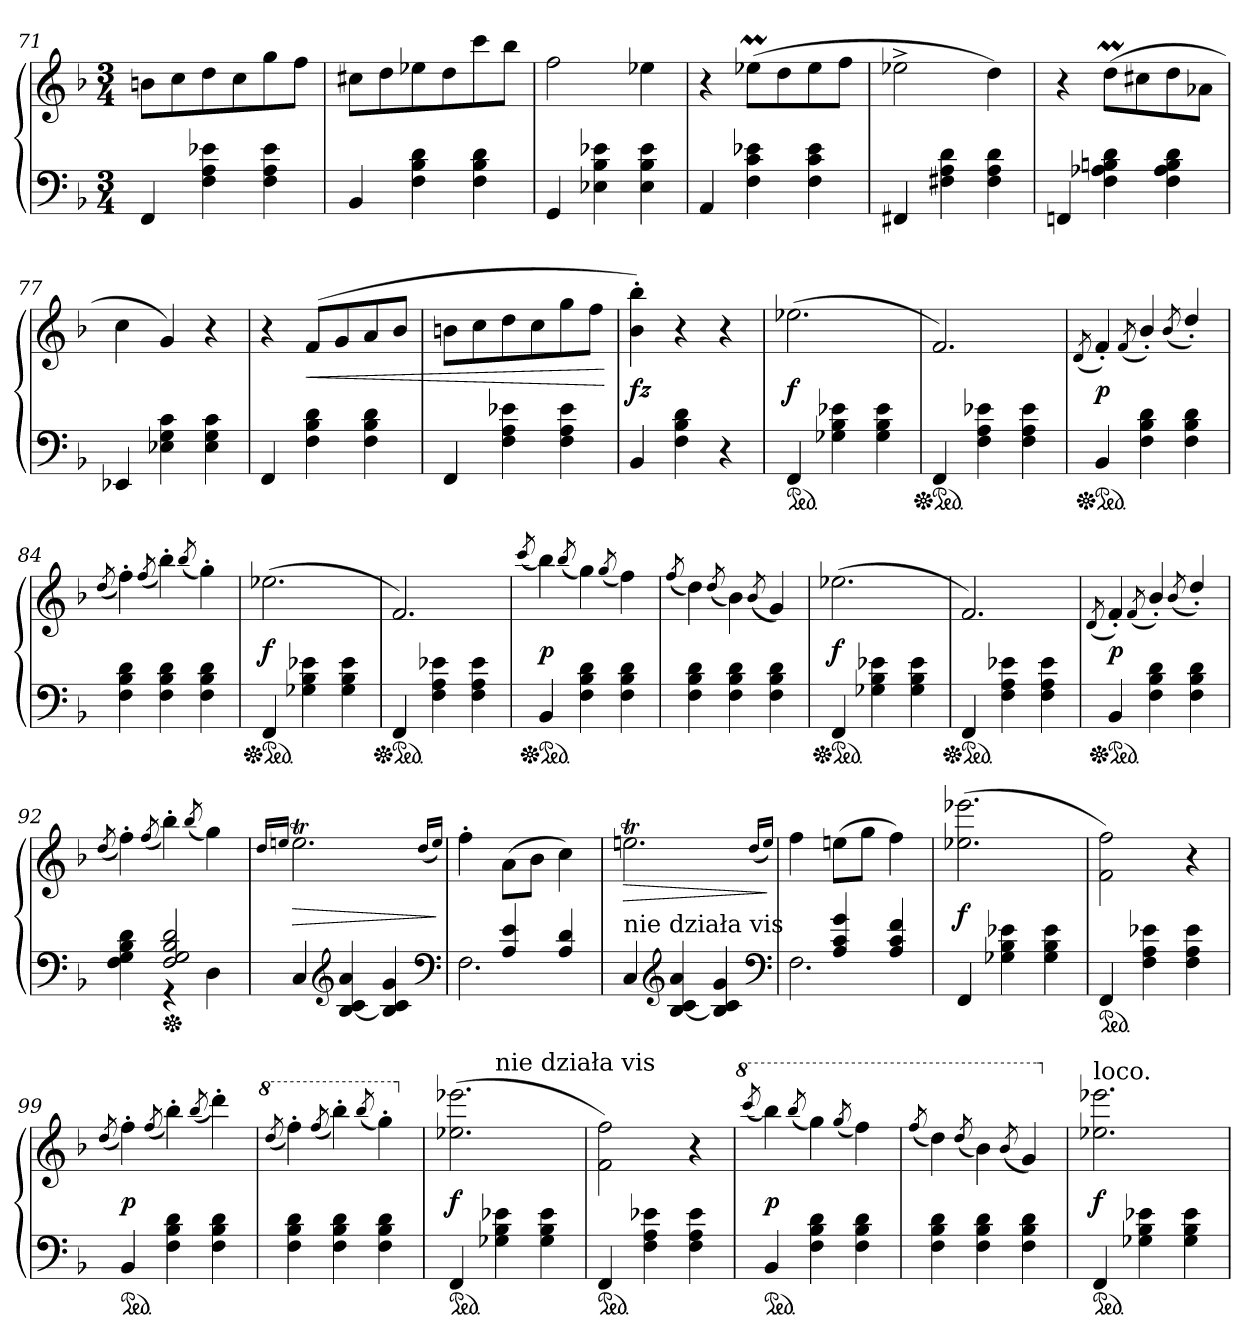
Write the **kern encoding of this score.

**kern	**kern	**dynam
*part1	*part1	*part1
*staff2	*staff1	*staff1/2
*clefF4	*clefG2	*
*k[b-]	*k[b-]	*
*M3/4	*M3/4	*
=71	=71	=71
4FF	8bnL	.
.	8cc	.
4F 4A 4e-X	8dd	.
.	8cc	.
4F 4A 4e-	8gg	.
.	8ffJ	.
=72	=72	=72
4BB-	8cc#XL	.
.	8dd	.
4F 4B- 4d	8ee-X	.
.	8dd	.
4F 4B- 4d	8ccc	.
.	8bb-J	.
=73	=73	=73
4GG	2ff	.
4E-X 4B- 4e-X	.	.
4E- 4B- 4e-	4ee-X	.
=74	=74	=74
4AA	4r	.
4F 4c 4e-X	(>8ee-XML	.
.	8dd	.
4F 4c 4e-	8ee-	.
.	8ffJ	.
=75	=75	=75
4FF#X	2ee-X^	.
4F#X 4A 4d	.	.
4F# 4A 4d	4dd)	.
=76	=76	=76
4FFn	4r	.
4F 4A-X 4Bn 4d	(8ddML	.
.	8cc#X	.
4F 4A- 4B 4d	8dd	.
.	8a-XJ	.
=77	=77	=77
4EE-X	4cc	.
4E-X 4G 4c	4g/)	.
4E- 4G 4c	4r	.
=78	=78	=78
4FF	4r	.
4F 4B- 4d	(>8f/L	<
.	8g	.
4F 4B- 4d	8a	.
.	8b-J	.
=79	=79	=79
4FF	8bnL	.
.	8cc	.
4F 4A 4e-X	8dd	.
.	8cc	.
4F 4A 4e-	8gg	.
.	8ffJ	.
.	.	[
=80	=80	=80
4BB-	4b-' 4bb-')	fz
4F 4B- 4d	4r	.
4r	4r	.
=81	=81	=81
*ped	*	*
4FF	(2.ee-X	f
4G-X 4B- 4e-X	.	.
4G- 4B- 4e-	.	.
=82	=82	=82
*Xped	*	*
*ped	*	*
4FF	2.f)	.
4F 4A 4e-X	.	.
4F 4A 4e-	.	.
=83	=83	=83
.	(<8qd/	.
*Xped	*	*
*ped	*	*
4BB-	4f')	p
.	(8qf/	.
4F 4B- 4d	4b-'/)	.
.	(8qb-/	.
4F 4B- 4d	4dd'/)	.
=84	=84	=84
.	(<8qdd/	.
4F 4B- 4d	4ff')	.
.	(<8qff/	.
4F 4B- 4d	4bb-')	.
.	(8qbb-/	.
4F 4B- 4d	4gg')	.
=85	=85	=85
*Xped	*	*
*ped	*	*
4FF	(>2.ee-X	f
4G-X 4B- 4e-X	.	.
4G- 4B- 4e-	.	.
=86	=86	=86
*Xped	*	*
*ped	*	*
4FF	2.f)	.
4F 4A 4e-X	.	.
4F 4A 4e-	.	.
=87	=87	=87
.	(<8qccc/	.
*Xped	*	*
*ped	*	*
4BB-	4bb-)	p
.	(<8qbb-/	.
4F 4B- 4d	4gg)	.
.	(<8qgg/	.
4F 4B- 4d	4ff)	.
=88	=88	=88
.	(8qff/	.
4F 4B- 4d	4dd)	.
.	(8qdd/	.
4F 4B- 4d	4b-)	.
.	(<8qb-/	.
4F 4B- 4d	4g/)	.
=89	=89	=89
*Xped	*	*
*ped	*	*
4FF	(2.ee-X	f
4G-X 4B- 4e-X	.	.
4G- 4B- 4e-	.	.
=90	=90	=90
*Xped	*	*
*ped	*	*
4FF	2.f)	.
4F 4A 4e-X	.	.
4F 4A 4e-	.	.
=91	=91	=91
.	(<8qd/	.
*Xped	*	*
*ped	*	*
4BB-	4f')	p
.	(8qf/	.
4F 4B- 4d	4b-'/)	.
.	(<8qb-/	.
4F 4B- 4d	4dd'/)	.
=92	=92	=92
.	(<8qdd/	.
*^	*	*
4ryy	4F 4G 4B- 4d	4ff')	.
.	.	(<8qff/	.
*Xped	*	*	*
2F 2G 2B- 2d	4rGG	4bb-')	.
.	.	(<8qbb-/	.
.	4D	4gg)	.
*v	*v	*	*
=93	=93	=93
.	16qdd/LL	.
.	16qeen/JJ	.
4C	2.eet	>
*clefG2	*	*
[4B- 4c 4a	.	.
4B-] 4c 4g	.	.
*clefF4	*	*
.	(16qdd/LL	.
.	16qee/JJ)	.
.	.	]
=94	=94	=94
*^	*	*
4ryy	2.F	4ffTTT'	.
4A 4e	.	(8a\L	.
.	.	8b-J	.
4A 4d	.	4cc)	.
*v	*v	*	*
=95	=95	=95
!LO:TX:a:t=nie działa vis	!	!
4C	2.eent	>
*clefG2	*	*
[4B- 4c 4a	.	.
4B-] 4c 4g	.	.
*clefF4	*	*
.	(16qqdd/LL	.
.	16qqee/JJ)	.
.	.	]
=96	=96	=96
*^	*	*
4ryy	2.F	4ffTTT	.
4A 4c 4g	.	(8eenL	.
.	.	8ggJ	.
4A 4c 4f	.	4ff)	.
*v	*v	*	*
=97	=97	=97
4FF	(2.ee-X 2.eee-X	f
4G-X 4B- 4e-X	.	.
4G- 4B- 4e-	.	.
=98	=98	=98
*ped	*	*
4FF	2f 2ff)	.
4F 4A 4e-X	.	.
4F 4A 4e-	4r	.
=99	=99	=99
.	(<8qdd/	.
*ped	*	*
4BB-	4ff')	p
.	(<8qff/	.
4F 4B- 4d	4bb-')	.
.	(8qbb-/	.
4F 4B- 4d	4ddd')	.
=100	=100	=100
*	*8va	*
.	(<8qddd/	.
4F 4B- 4d	4fff')	.
.	(<8qfff/	.
4F 4B- 4d	4bbb-')	.
.	(<8qbbb-/	.
4F 4B- 4d	4ggg')	.
=101	=101	=101
*	*X8va	*
!	!LO:TX:a:t=loco	!
*	*^	*
*ped	*	*	*
4FF	(2.ee-X 2.eee-X	4ryy	f
!	!	!LO:TX:a:t=nie działa vis	!
4G-X 4B- 4e-X	.	2ryy	.
4G- 4B- 4e-	.	.	.
*	*v	*v	*
=102	=102	=102
*ped	*	*
4FF	2f 2ff)	.
4F 4A 4e-X	.	.
4F 4A 4e-	4r	.
=103	=103	=103
*	*8va	*
.	(<8qcccc/	.
*ped	*	*
4BB-	4bbb-)	p
.	(<8qbbb-/	.
4F 4B- 4d	4ggg)	.
.	(8qggg/	.
4F 4B- 4d	4fff)	.
=104	=104	=104
.	(8qfff/	.
4F 4B- 4d	4ddd)	.
.	(<8qddd/	.
4F 4B- 4d	4bb-)	.
.	(8qbb-/	.
4F 4B- 4d	4gg/)	.
=105	=105	=105
*	*X8va	*
!	!LO:TX:a:t=loco.	!
*ped	*	*
4FF	2.ee-X 2.eee-X	f
4G-X 4B- 4e-X	.	.
4G- 4B- 4e-	.	.
=	=	=
*-	*-	*-
